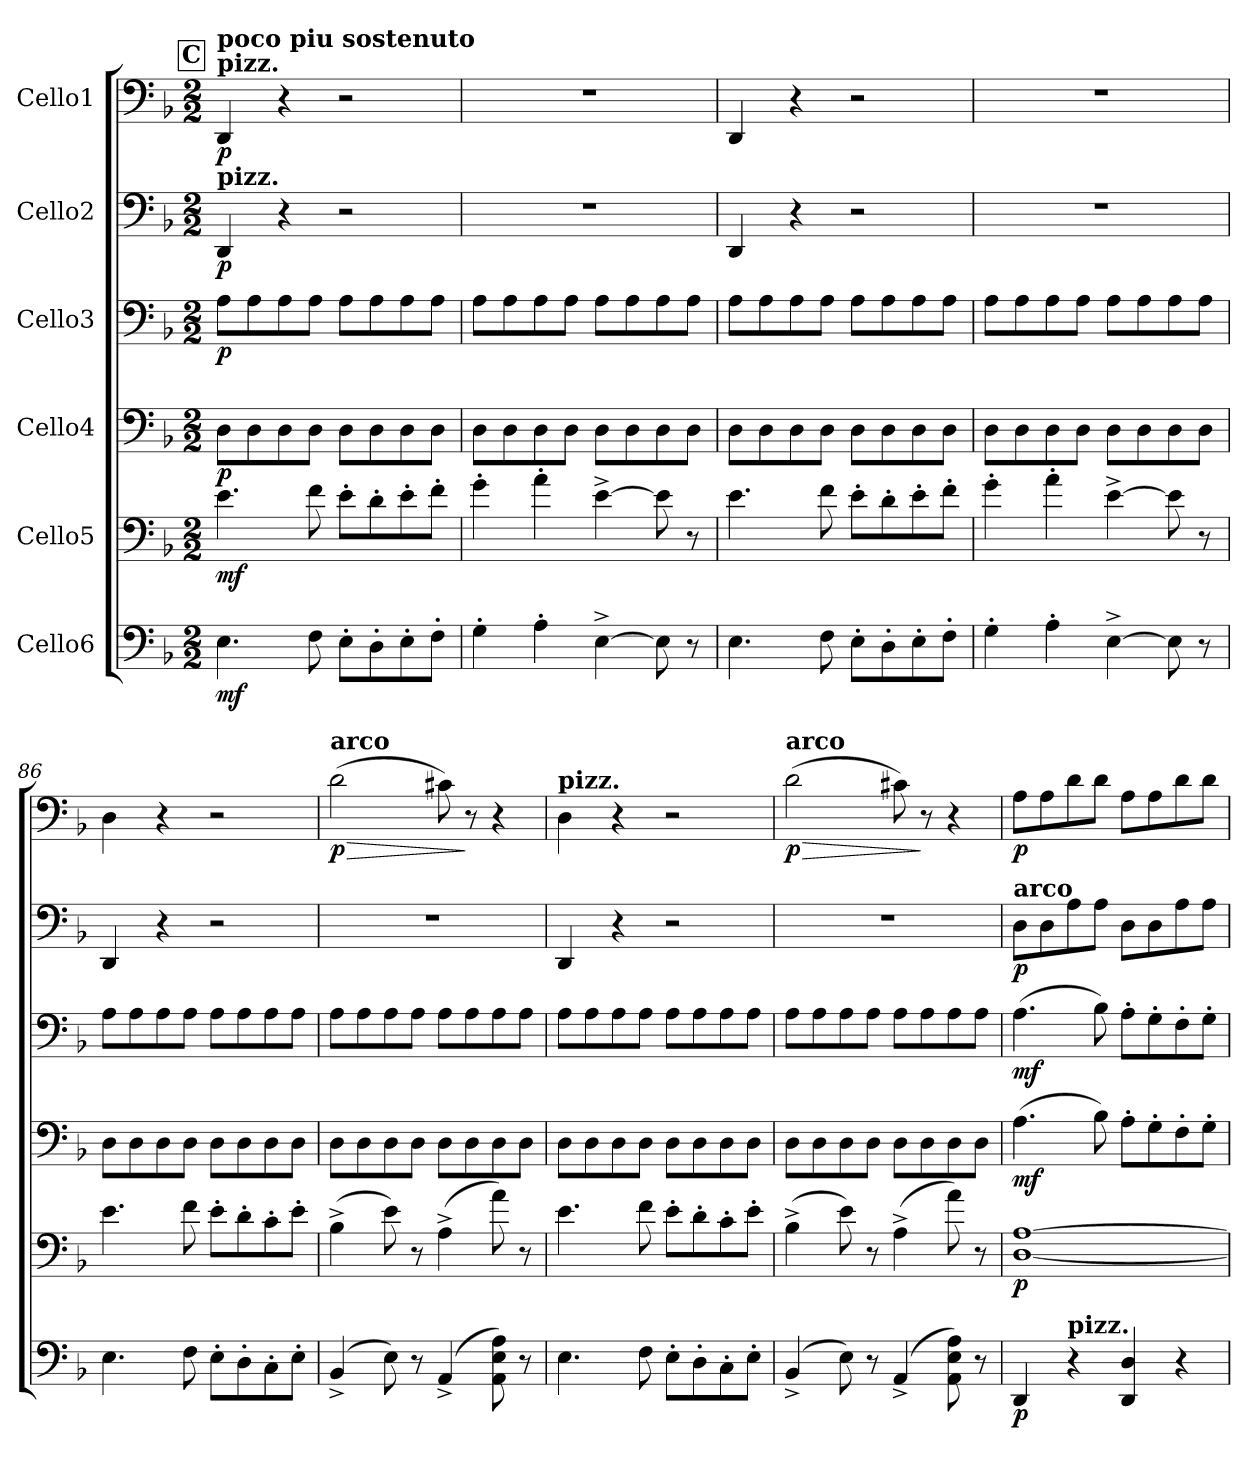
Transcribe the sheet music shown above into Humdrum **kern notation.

**kern	**dynam	**kern	**dynam	**kern	**dynam	**kern	**dynam	**kern	**dynam	**kern	**dynam
*part6	*part6	*part5	*part5	*part4	*part4	*part3	*part3	*part2	*part2	*part1	*part1
*staff6	*staff6	*staff5	*staff5	*staff4	*staff4	*staff3	*staff3	*staff2	*staff2	*staff1	*staff1
*I"Cello6	*	*I"Cello5	*	*I"Cello4	*	*I"Cello3	*	*I"Cello2	*	*I"Cello1	*
*clefF4	*	*clefF4	*	*clefF4	*	*clefF4	*	*clefF4	*	*clefF4	*
*k[b-]	*	*k[b-]	*	*k[b-]	*	*k[b-]	*	*k[b-]	*	*k[b-]	*
*F:	*	*F:	*	*F:	*	*F:	*	*F:	*	*F:	*
*M2/2	*	*M2/2	*	*M2/2	*	*M2/2	*	*M2/2	*	*M2/2	*
!!LO:REH:place=s1:a:B:fs=15.4267:t=C
=82	=82	=82	=82	=82	=82	=82	=82	=82	=82	=82	=82
!	!	!	!	!	!	!	!	!	!	!LO:TX:a:B:t=pizz.	!
!	!	!	!	!	!	!	!	!	!	!LO:TX:a:B:t=poco piu sostenuto	!
!	!	!	!	!	!	!	!	!LO:TX:a:B:t=pizz.	!	!	!
!	!LO:DY:b	!	!LO:DY:b	!	!LO:DY:b	!	!LO:DY:b	!	!LO:DY:b	!	!LO:DY:b
4.E\	mf	4.e\	mf	8D\L	p	8A\L	p	4DD/	p	4DD/	p
.	.	.	.	8D\	.	8A\	.	.	.	.	.
.	.	.	.	8D\	.	8A\	.	4r	.	4r	.
8F\	.	8f\	.	8D\J	.	8A\J	.	.	.	.	.
8E'\L	.	8e'\L	.	8D\L	.	8A\L	.	2r	.	2r	.
8D'\	.	8d'\	.	8D\	.	8A\	.	.	.	.	.
8E'\	.	8e'\	.	8D\	.	8A\	.	.	.	.	.
8F'\J	.	8f'\J	.	8D\J	.	8A\J	.	.	.	.	.
=83	=83	=83	=83	=83	=83	=83	=83	=83	=83	=83	=83
4G'\	.	4g'\	.	8D\L	.	8A\L	.	1r	.	1r	.
.	.	.	.	8D\	.	8A\	.	.	.	.	.
4A'\	.	4a'\	.	8D\	.	8A\	.	.	.	.	.
.	.	.	.	8D\J	.	8A\J	.	.	.	.	.
[4E^\	.	[4e^\	.	8D\L	.	8A\L	.	.	.	.	.
.	.	.	.	8D\	.	8A\	.	.	.	.	.
8E\]	.	8e\]	.	8D\	.	8A\	.	.	.	.	.
8r	.	8r	.	8D\J	.	8A\J	.	.	.	.	.
!!LO:PB:g=z
=84	=84	=84	=84	=84	=84	=84	=84	=84	=84	=84	=84
4.E\	.	4.e\	.	8D\L	.	8A\L	.	4DD/	.	4DD/	.
.	.	.	.	8D\	.	8A\	.	.	.	.	.
.	.	.	.	8D\	.	8A\	.	4r	.	4r	.
8F\	.	8f\	.	8D\J	.	8A\J	.	.	.	.	.
8E'\L	.	8e'\L	.	8D\L	.	8A\L	.	2r	.	2r	.
8D'\	.	8d'\	.	8D\	.	8A\	.	.	.	.	.
8E'\	.	8e'\	.	8D\	.	8A\	.	.	.	.	.
8F'\J	.	8f'\J	.	8D\J	.	8A\J	.	.	.	.	.
=85	=85	=85	=85	=85	=85	=85	=85	=85	=85	=85	=85
4G'\	.	4g'\	.	8D\L	.	8A\L	.	1r	.	1r	.
.	.	.	.	8D\	.	8A\	.	.	.	.	.
4A'\	.	4a'\	.	8D\	.	8A\	.	.	.	.	.
.	.	.	.	8D\J	.	8A\J	.	.	.	.	.
[4E^\	.	[4e^\	.	8D\L	.	8A\L	.	.	.	.	.
.	.	.	.	8D\	.	8A\	.	.	.	.	.
8E\]	.	8e\]	.	8D\	.	8A\	.	.	.	.	.
8r	.	8r	.	8D\J	.	8A\J	.	.	.	.	.
=86	=86	=86	=86	=86	=86	=86	=86	=86	=86	=86	=86
4.E\	.	4.e\	.	8D\L	.	8A\L	.	4DD/	.	4D\	.
.	.	.	.	8D\	.	8A\	.	.	.	.	.
.	.	.	.	8D\	.	8A\	.	4r	.	4r	.
8F\	.	8f\	.	8D\J	.	8A\J	.	.	.	.	.
8E'\L	.	8e'\L	.	8D\L	.	8A\L	.	2r	.	2r	.
8D'\	.	8d'\	.	8D\	.	8A\	.	.	.	.	.
8C'\	.	8c'\	.	8D\	.	8A\	.	.	.	.	.
8E'\J	.	8e'\J	.	8D\J	.	8A\J	.	.	.	.	.
=87	=87	=87	=87	=87	=87	=87	=87	=87	=87	=87	=87
!	!	!	!	!	!	!	!	!	!	!LO:TX:a:B:t=arco	!
!	!	!	!	!	!	!	!	!	!	!	!LO:HP:b
!	!	!	!	!	!	!	!	!	!	!	!LO:DY:n=1:b
(4BB-^/	.	(4B-^\	.	8D\L	.	8A\L	.	1r	.	(2d\	> p
.	.	.	.	8D\	.	8A\	.	.	.	.	.
8E\)	.	8e\)	.	8D\	.	8A\	.	.	.	.	.
8r	.	8r	.	8D\J	.	8A\J	.	.	.	.	.
(4AA^/	.	(4A^\	.	8D\L	.	8A\L	.	.	.	8c#X\)	.
.	.	.	.	8D\	.	8A\	.	.	.	8r	]
8AA\ 8E\ 8A\)	.	8a\)	.	8D\	.	8A\	.	.	.	4r	.
8r	.	8r	.	8D\J	.	8A\J	.	.	.	.	.
=88	=88	=88	=88	=88	=88	=88	=88	=88	=88	=88	=88
!	!	!	!	!	!	!	!	!	!	!LO:TX:a:B:t=pizz.	!
4.E\	.	4.e\	.	8D\L	.	8A\L	.	4DD/	.	4D\	.
.	.	.	.	8D\	.	8A\	.	.	.	.	.
.	.	.	.	8D\	.	8A\	.	4r	.	4r	.
8F\	.	8f\	.	8D\J	.	8A\J	.	.	.	.	.
8E'\L	.	8e'\L	.	8D\L	.	8A\L	.	2r	.	2r	.
8D'\	.	8d'\	.	8D\	.	8A\	.	.	.	.	.
8C'\	.	8c'\	.	8D\	.	8A\	.	.	.	.	.
8E'\J	.	8e'\J	.	8D\J	.	8A\J	.	.	.	.	.
!!LO:LB:g=z
=89	=89	=89	=89	=89	=89	=89	=89	=89	=89	=89	=89
!	!	!	!	!	!	!	!	!	!	!LO:TX:a:B:t=arco	!
!	!	!	!	!	!	!	!	!	!	!	!LO:HP:b
!	!	!	!	!	!	!	!	!	!	!	!LO:DY:n=1:b
(4BB-^/	.	(4B-^\	.	8D\L	.	8A\L	.	1r	.	(2d\	> p
.	.	.	.	8D\	.	8A\	.	.	.	.	.
8E\)	.	8e\)	.	8D\	.	8A\	.	.	.	.	.
8r	.	8r	.	8D\J	.	8A\J	.	.	.	.	.
(4AA^/	.	(4A^\	.	8D\L	.	8A\L	.	.	.	8c#X\)	.
.	.	.	.	8D\	.	8A\	.	.	.	8r	]
8AA\ 8E\ 8A\)	.	8a\)	.	8D\	.	8A\	.	.	.	4r	.
8r	.	8r	.	8D\J	.	8A\J	.	.	.	.	.
=90	=90	=90	=90	=90	=90	=90	=90	=90	=90	=90	=90
!	!	!	!	!	!	!	!	!LO:TX:a:B:t=arco	!	!	!
!	!LO:DY:b	!	!LO:DY:b	!	!LO:DY:b	!	!LO:DY:b	!	!LO:DY:b	!	!LO:DY:b
4DD/	p	[1D [1A	p	(4.A\	mf	(4.A\	mf	8D\L	p	8A\L	p
.	.	.	.	.	.	.	.	8D\	.	8A\	.
!LO:TX:a:B:t=pizz.	!	!	!	!	!	!	!	!	!	!	!
4r	.	.	.	.	.	.	.	8A\	.	8d\	.
.	.	.	.	8B-\)	.	8B-\)	.	8A\J	.	8d\J	.
4DD/ 4D/	.	.	.	8A'\L	.	8A'\L	.	8D\L	.	8A\L	.
.	.	.	.	8G'\	.	8G'\	.	8D\	.	8A\	.
4r	.	.	.	8F'\	.	8F'\	.	8A\	.	8d\	.
.	.	.	.	8G'\J	.	8G'\J	.	8A\J	.	8d\J	.
=	=	=	=	=	=	=	=	=	=	=	=
*-	*-	*-	*-	*-	*-	*-	*-	*-	*-	*-	*-
